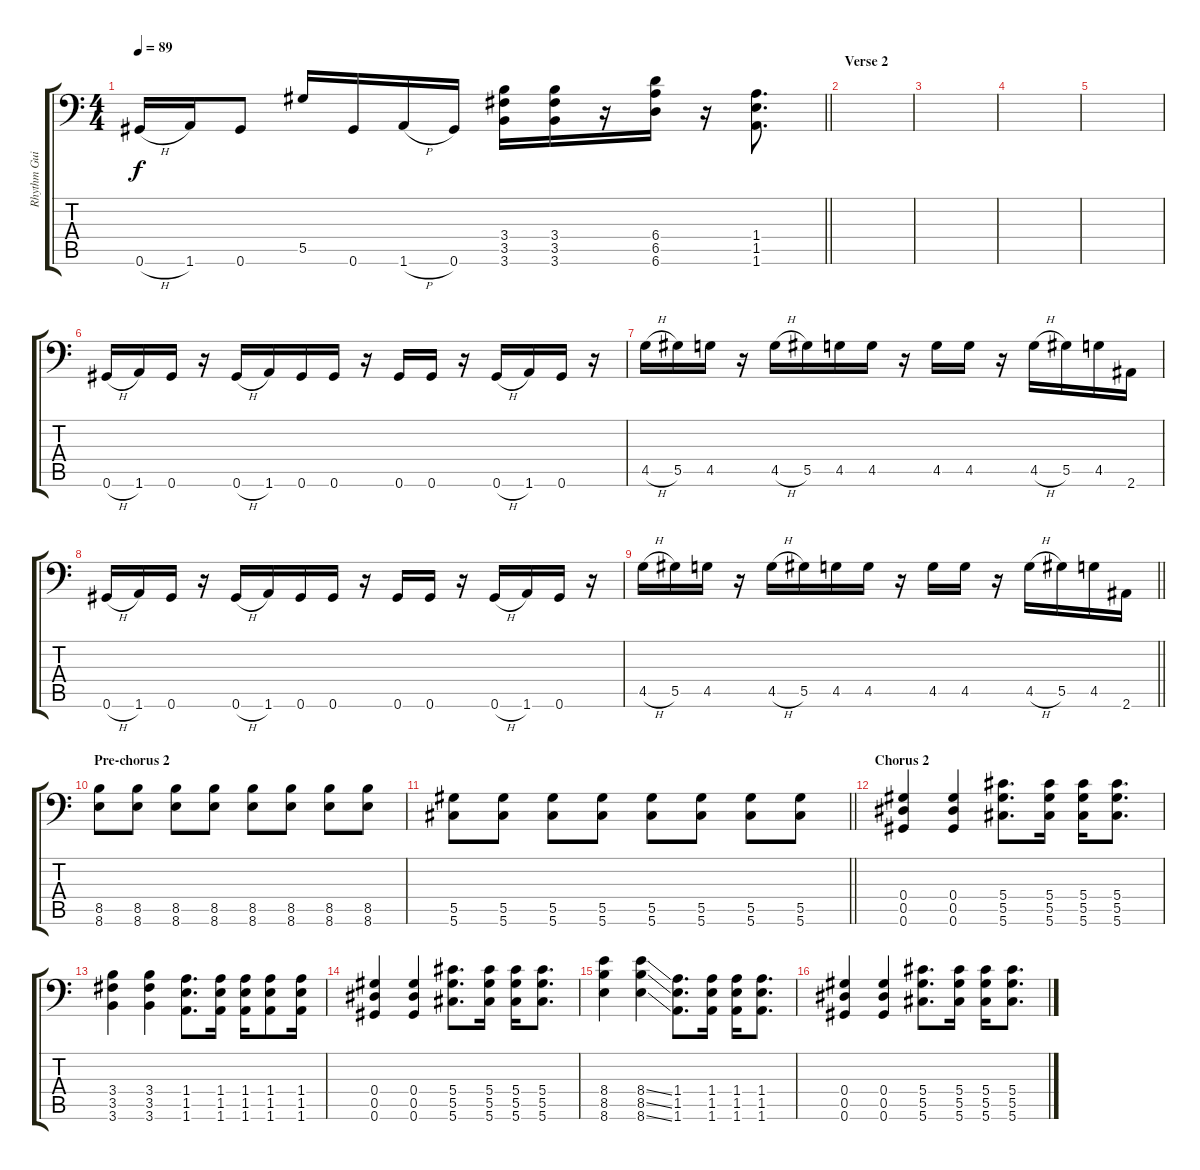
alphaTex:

\track ("Rhythm Guitar" "Rhythm Gui") {instrument distortionguitar}
\staff {score tabs}
\tuning (Bb3 F3 Db3 Ab2 Eb2 Ab1) {hide}
\ts (4 4)
\tempo 89
\clef f4
\barLineRight lightlight
\ks c
0.6{h}.16{dy f} 1.6.16 0.6.8 5.5.16 0.6.16 1.6{h}.16 0.6.16 (3.4 3.5 3.6).16 (3.4 3.5 3.6).16 r.16 (6.4 6.5 6.6).16 r.16 (1.4 1.5 1.6).8{d} |
\section ("" "Verse 2")
|
|
|
|
0.6{h}.16 1.6.16 0.6.16 r.16 0.6{h}.16 1.6.16 0.6.16 0.6.16 r.16 0.6.16 0.6.16 r.16 0.6{h}.16 1.6.16 0.6.16 r.16 |
4.5{h}.16 5.5.16 4.5.16 r.16 4.5{h}.16 5.5.16 4.5.16 4.5.16 r.16 4.5.16 4.5.16 r.16 4.5{h}.16 5.5.16 4.5.16 2.6.16 |
0.6{h}.16 1.6.16 0.6.16 r.16 0.6{h}.16 1.6.16 0.6.16 0.6.16 r.16 0.6.16 0.6.16 r.16 0.6{h}.16 1.6.16 0.6.16 r.16 |
\barLineRight lightlight
4.5{h}.16 5.5.16 4.5.16 r.16 4.5{h}.16 5.5.16 4.5.16 4.5.16 r.16 4.5.16 4.5.16 r.16 4.5{h}.16 5.5.16 4.5.16 2.6.16 |
\section ("" "Pre-chorus 2")
(8.5 8.6).8 (8.5 8.6).8 (8.5 8.6).8 (8.5 8.6).8 (8.5 8.6).8 (8.5 8.6).8 (8.5 8.6).8 (8.5 8.6).8 |
\barLineRight lightlight
(5.5 5.6).8 (5.5 5.6).8 (5.5 5.6).8 (5.5 5.6).8 (5.5 5.6).8 (5.5 5.6).8 (5.5 5.6).8 (5.5 5.6).8 |
\section ("" "Chorus 2")
(0.4 0.5 0.6).4 (0.4 0.5 0.6).4 (5.4 5.5 5.6).8{d} (5.4 5.5 5.6).16 (5.4 5.5 5.6).16 (5.4 5.5 5.6).8{d} |
(3.4 3.5 3.6).4 (3.4 3.5 3.6).4 (1.4 1.5 1.6).8{d} (1.4 1.5 1.6).16 (1.4 1.5 1.6).16 (1.4 1.5 1.6).8 (1.4 1.5 1.6).16 |
(0.4 0.5 0.6).4 (0.4 0.5 0.6).4 (5.4 5.5 5.6).8{d} (5.4 5.5 5.6).16 (5.4 5.5 5.6).16 (5.4 5.5 5.6).8{d} |
(8.4 8.5 8.6).4 (8.4{ss} 8.5{ss} 8.6{ss}).4 (1.4 1.5 1.6).8{d} (1.4 1.5 1.6).16 (1.4 1.5 1.6).16 (1.4 1.5 1.6).8{d} |
(0.4 0.5 0.6).4 (0.4 0.5 0.6).4 (5.4 5.5 5.6).8{d} (5.4 5.5 5.6).16 (5.4 5.5 5.6).16 (5.4 5.5 5.6).8{d}
